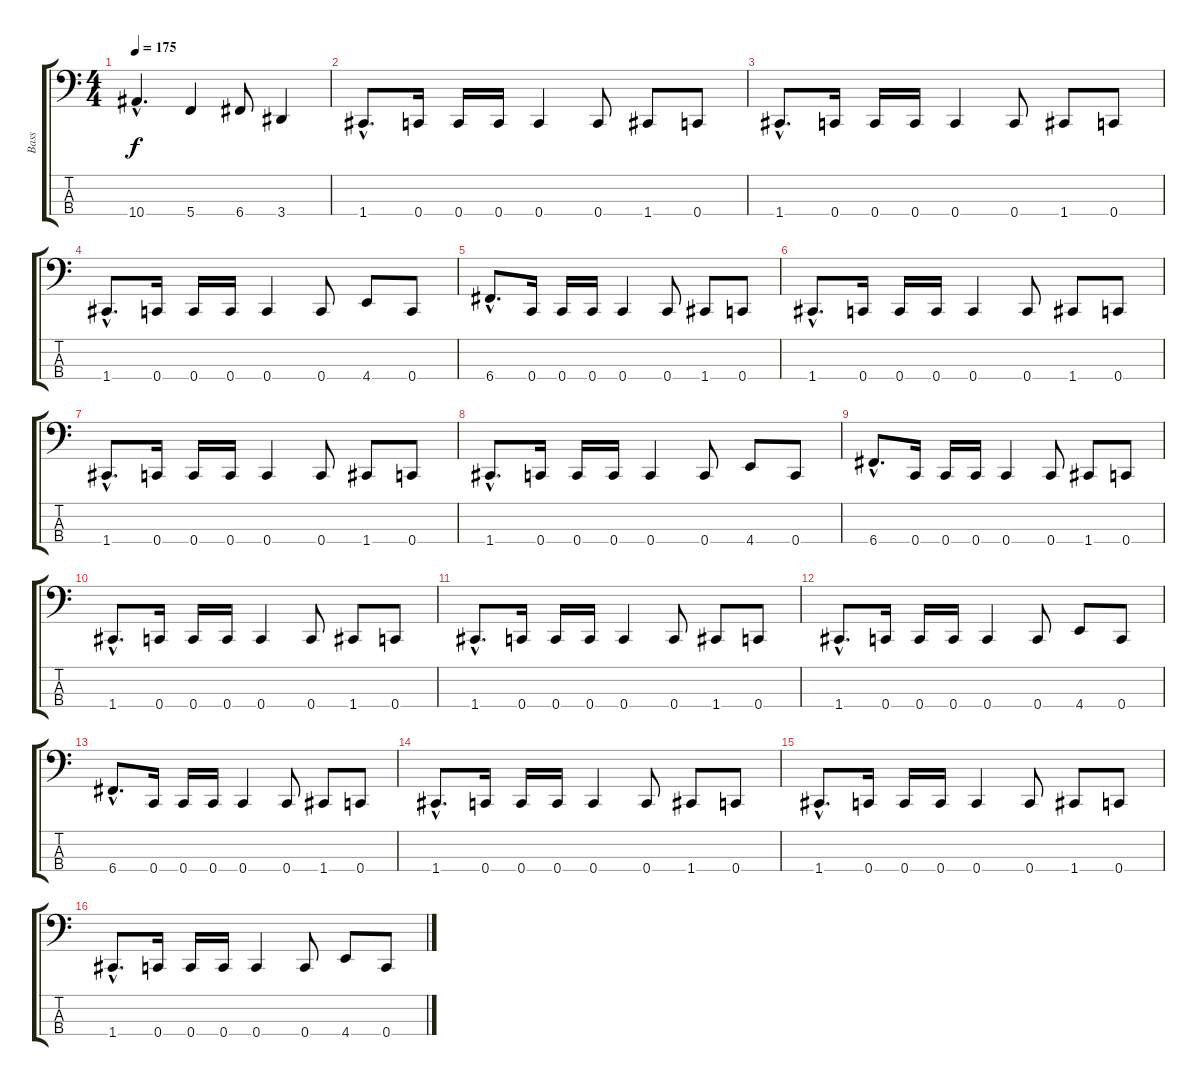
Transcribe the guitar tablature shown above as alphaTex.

\track ("Bass" "Bass") {instrument electricbassfinger}
\staff {score tabs}
\tuning (F2 C2 G1 C1) {hide}
\ts (4 4)
\tempo 175
\clef f4
\ks c
10.4{hac}.4{d dy f} 5.4.4 6.4.8 3.4.4 |
1.4{hac}.8{d} 0.4.16 0.4.16 0.4.16 0.4.4 0.4.8 1.4.8 0.4.8 |
1.4{hac}.8{d} 0.4.16 0.4.16 0.4.16 0.4.4 0.4.8 1.4.8 0.4.8 |
1.4{hac}.8{d} 0.4.16 0.4.16 0.4.16 0.4.4 0.4.8 4.4.8 0.4.8 |
6.4{hac}.8{d} 0.4.16 0.4.16 0.4.16 0.4.4 0.4.8 1.4.8 0.4.8 |
1.4{hac}.8{d} 0.4.16 0.4.16 0.4.16 0.4.4 0.4.8 1.4.8 0.4.8 |
1.4{hac}.8{d} 0.4.16 0.4.16 0.4.16 0.4.4 0.4.8 1.4.8 0.4.8 |
1.4{hac}.8{d} 0.4.16 0.4.16 0.4.16 0.4.4 0.4.8 4.4.8 0.4.8 |
6.4{hac}.8{d} 0.4.16 0.4.16 0.4.16 0.4.4 0.4.8 1.4.8 0.4.8 |
1.4{hac}.8{d} 0.4.16 0.4.16 0.4.16 0.4.4 0.4.8 1.4.8 0.4.8 |
1.4{hac}.8{d} 0.4.16 0.4.16 0.4.16 0.4.4 0.4.8 1.4.8 0.4.8 |
1.4{hac}.8{d} 0.4.16 0.4.16 0.4.16 0.4.4 0.4.8 4.4.8 0.4.8 |
6.4{hac}.8{d} 0.4.16 0.4.16 0.4.16 0.4.4 0.4.8 1.4.8 0.4.8 |
1.4{hac}.8{d} 0.4.16 0.4.16 0.4.16 0.4.4 0.4.8 1.4.8 0.4.8 |
1.4{hac}.8{d} 0.4.16 0.4.16 0.4.16 0.4.4 0.4.8 1.4.8 0.4.8 |
1.4{hac}.8{d} 0.4.16 0.4.16 0.4.16 0.4.4 0.4.8 4.4.8 0.4.8
